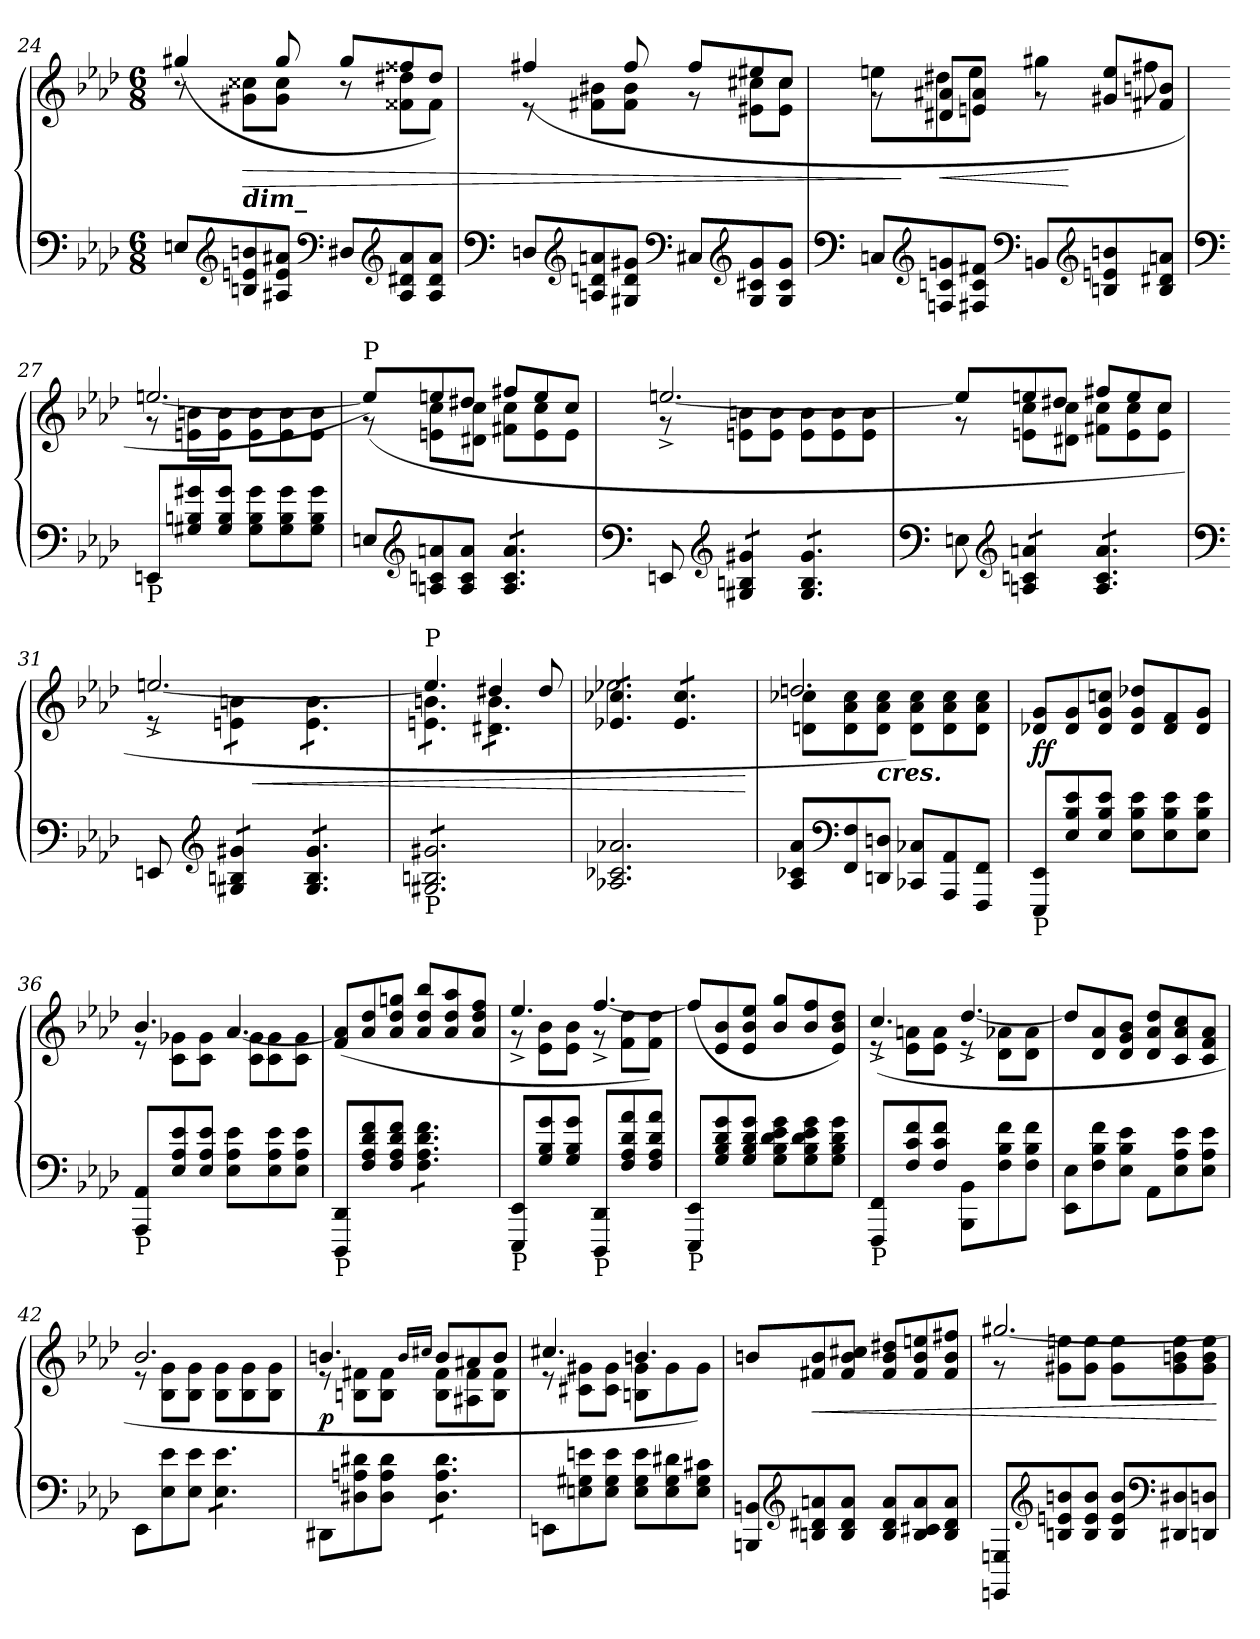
**kern	**kern	**dynam
*part1	*part1	*part1
*staff2	*staff1	*staff1/2
*clefF4	*clefG2	*
*k[b-e-a-d-]	*k[b-e-a-d-]	*
*A-:	*A-:	*
*M6/8	*M6/8	*
=24	=24	=24
*	*^	*
*	*	*^	*
8En/L	2.ryy	(>4gg#X/	8r	.
*clefG2	*	*	*	*
!	!	!	!LO:TX:b:Bi:t=dim_	!
!	!	!	!	!LO:HP:b
8Bn/ 8en/ 8bn/	.	.	8g#X\ 8cc##X\L	>
8A#X/ 8e/ 8a#X/J	.	8gg#/	8g#\ 8cc##\J	.
*clefF4	*	*	*	*
8D#X/L	.	8gg#/L	8r	.
*clefG2	*	*	*	*
8A#/ 8d#X/ 8a#/	.	8ff##X/	8f##X\ 8dd#X\L	.
8A#/ 8d#/ 8a#/J	.	8dd#/J)	8f##\J	.
!!LO:LB:g=z	!!	!!
=25	=25	=25	=25	=25
*clefF4	*	*	*	*
8Dn/L	2.ryy	(>4ff#X/	8re	.
*clefG2	*	*	*	*
8An/ 8dn/ 8an/	.	.	8f#X\ 8b#X\L	.
8G#X/ 8d/ 8g#X/J	.	8ff#/	8f#\ 8b#\J	.
*clefF4	*	*	*	*
8C#X/L	.	8ff#/L	8rg	.
*clefG2	*	*	*	*
8G#/ 8c#X/ 8g#/	.	8ee#X/	8e#X\ 8cc#X\L	.
8G#/ 8c#/ 8g#/J	.	8cc#/J	8e#\ 8cc#\J	.
*	*v	*v	*v	*
=26	=26	=26
*clefF4	*	*
*	*^	*
*	*	*^	*
*	*	*	*^	*
8Cn/L	8rg	4ryy	16ryy	8een\L	.
.	.	.	16ryy	.	]
*clefG2	*	*	*	*	*
!	!	!	!	!	!LO:HP:b
8Fn/ 8cn/ 8gn/	8d#X/ 8a#X/L	.	8ryy	8dd#X\	<
8F#X/ 8c/ 8f#X/J	8en/ 8a#/J	8ryy	4ryy	8ee\J	.
*clefF4	*	*	*	*	*
8BBn/L	8rg	16ryy	.	4gg#X\	.
.	.	16ryy	.	.	[
*clefG2	*	*	*	*	*
8Bn/ 8en/ 8bn/	8g#X/ 8ee/L	4ryy	4ryy	.	.
8B/ 8d#X/ 8an/J	8f#X/ 8bn/J	.	.	8ff#X\	.
*	*v	*v	*v	*v	*
=27	=27	=27
*clefF4	*	*
*	*^	*
*	*	*^	*
*	*	*	*^	*
!LO:TX:b:t=P	!	!	!	!	!
*	*	*	*v	*v	*
8EEn/L	16ryy	[2.een/	8rg	.
.	16ryy	.	.	.
8G#X/ 8Bn/ 8g#X/	8ryy	.	8en\ 8bn\L	.
8G#/ 8B/ 8g#/J	4ryy	.	8e\ 8b\J	.
8G#\ 8B\ 8g#\L	.	.	8e\ 8b\L	.
8G#\ 8B\ 8g#\	4ryy	.	8e\ 8b\	.
8G#\ 8B\ 8g#\J	.	.	8e\ 8b\J	.
!!LO:LB:g=z	!!	!!
=28	=28	=28	=28	=28
!	!LO:TX:a:t=P	!	!	!
8En/L	2.ryy	(>8ee/L])	8rg	.
*clefG2	*	*	*	*
8An/ 8cn/ 8an/	.	8een/	8en\ 8cc\L	.
8A/ 8c/ 8a/J	.	8dd#X/J	8d#X\ 8cc\J	.
*tremolo	*	*	*	*
8A/ 8c/ 8a/L	.	8ff#X/L	8f#X\ 8cc\L	.
8A/ 8c/ 8a/	.	8ee/	8e\ 8cc\	.
8A/ 8c/ 8a/J	.	8cc/J	8e\J	.
*Xtremolo	*	*	*	*
=29	=29	=29	=29	=29
*clefF4	*	*	*	*
8EEn/	2.ryy	[2.een^/	8rg	.
*clefG2	*	*	*	*
*tremolo	*	*	*	*
8G#X/ 8Bn/ 8g#X/L	.	.	8en\ 8bn\L	.
8G#X/ 8Bn/ 8g#X/J	.	.	8e\ 8b\J	.
*	*tremolo	*	*	*
8G#/ 8B/ 8g#/L	.	.	8e\ 8b\L	.
8G#/ 8B/ 8g#/	.	.	8e\ 8b\	.
8G#/ 8B/ 8g#/J	.	.	8e\ 8b\J	.
*	*Xtremolo	*	*	*
*Xtremolo	*	*	*	*
=30	=30	=30	=30	=30
*clefF4	*	*	*	*
8En\	2.ryy	8ee/L]	8rg	.
*clefG2	*	*	*	*
*tremolo	*	*	*	*
8An/ 8cn/ 8an/L	.	8een/	8en\ 8cc\L	.
8An/ 8cn/ 8an/J	.	8dd#X/J	8d#X\ 8cc\J	.
8A/ 8c/ 8a/L	.	8ff#X/L	8f#X\ 8cc\L	.
8A/ 8c/ 8a/	.	8ee/	8e\ 8cc\	.
8A/ 8c/ 8a/J	.	8cc/J	8e\ 8cc\J	.
*Xtremolo	*	*	*	*
=31	=31	=31	=31	=31
*clefF4	*	*	*	*
8EEn/	8ryy	[2.een^/	8re	.
*clefG2	*	*	*	*
*tremolo	*	*	*	*
8G#X/ 8Bn/ 8g#X/L	16ryy	.	8en\ 8bn\L	.
!	!	!	!	!LO:HP:b
.	16ryy	.	.	<
8G#X/ 8Bn/ 8g#X/J	4ryy	.	8e\ 8b\J	.
*	*tremolo	*	*	*
8G#/ 8B/ 8g#/L	.	.	8e\ 8b\L	.
8G#/ 8B/ 8g#/	4ryy	.	8e\ 8b\	.
8G#/ 8B/ 8g#/J	.	.	8e\ 8b\J	.
!!LO:LB:g=z	!!	!!
=32	=32	=32	=32	=32
!	!LO:TX:a:t=P	!	!	!
!LO:TX:b:t=P	!	!	!	!
8G#X/ 8Bn/ 8g#X/L	2.ryy	4.ee/]	8en\ 8bn\L	.
8G#X/ 8Bn/ 8g#X/	.	.	8en\ 8bn\	.
8G#X/ 8Bn/ 8g#X/	.	.	8en\ 8bn\J	.
*	*Xtremolo	*	*	*
8G#X/ 8Bn/ 8g#X/	.	4dd#X^/	8d#X\ 8b\L	.
8G#X/ 8Bn/ 8g#X/	.	.	8d#\ 8b\	.
8G#X/ 8Bn/ 8g#X/J	.	8dd#/	8d#\ 8b\J	.
*Xtremolo	*	*	*	*
=33	=33	=33	=33	=33
2.A-X/ 2.c-X/ 2.a-X/	8e-X/ 8cc-X/L	2ryy	2.ee-X\	.
.	8e-/ 8cc-/	.	.	.
.	8e-/ 8cc-/J	.	.	.
*	*tremolo	*	*	*
.	8e-/ 8cc-/L	.	.	.
.	8e-/ 8cc-/	4ryy	.	.
.	8e-/ 8cc-/J	.	.	.
*	*Xtremolo	*	*	*
*	*v	*v	*v	*
.	.	[
=34	=34	=34
*	*^	*
*	*	*^	*
8A-/ 8c-X/ 8a-/L	2.ryy	2.ddn/	8dn\ 8cc-X\L	.
*clefF4	*	*	*	*
8FF/ 8F/	.	.	8d\ 8a-\ 8cc-\	.
!	!	!	!LO:TX:b:Bi:t=cres.	!
8DDn/ 8Dn/J	.	.	8d\ 8a-\ 8cc-\J	.
*	*tremolo	*	*	*
8CC-X/ 8C-X/L	.	.	8d\ 8a-\ 8cc-\)L	.
8AAA-/ 8AA-/	.	.	8d\ 8a-\ 8cc-\)	.
8FFF/ 8FF/J	.	.	8d\ 8a-\ 8cc-\)J	.
*	*Xtremolo	*	*	*
*	*	*v	*v	*
=35	=35	=35	=35
!LO:TX:b:t=P	!	!	!
!	!	!	!LO:DY:b
8EEE-/ 8EE-/L	2.ryy	8d-X/ 8g/L	ff
8E-/ 8B-/ 8e-/	.	8d-/ 8g/	.
8E-/ 8B-/ 8e-/J	.	8d-/ 8g/ 8ccn/J	.
8E-\ 8B-\ 8e-\L	.	8d-/ 8g/ 8dd-X/L	.
8E-\ 8B-\ 8e-\	.	8d-/ 8f/	.
8E-\ 8B-\ 8e-\J	.	8d-/ 8g/J	.
=36	=36	=36	=36
*	*	*^	*
!LO:TX:b:t=P	!	!	!	!
8AAA-/ 8AA-/L	2.ryy	4.b-/	8re	.
8E-/ 8A-/ 8e-/	.	.	8c\ 8g-X\L	.
8E-/ 8A-/ 8e-/J	.	.	8c\ 8g-\J	.
8E-\ 8A-\ 8e-\L	.	[4.a-/	8c\ 8g-\L	.
8E-\ 8A-\ 8e-\	.	.	8c\ 8g-\	.
8E-\ 8A-\ 8e-\J	.	.	8c\ 8g-\J	.
!!LO:PB:g=z
=37	=37	=37	=37	=37
!LO:TX:b:t=P	!	!	!	!
*	*	*v	*v	*
8DDD-/ 8DD-/L	2.ryy	(>8f/ 8a-/]L	.
8F/ 8A-/ 8d-/ 8f/	.	8a-/ 8dd-/	.
8F/ 8A-/ 8d-/ 8f/J	.	8a-/ 8dd-/ 8ggn/J	.
*tremolo	*	*	*
8F\ 8A-\ 8d-\ 8f\L	.	8a-/ 8dd-/ 8bb-/L	.
8F\ 8A-\ 8d-\ 8f\	.	8a-/ 8dd-/ 8aa-/	.
8F\ 8A-\ 8d-\ 8f\J	.	8a-/ 8dd-/ 8ff/J	.
*Xtremolo	*	*	*
=38	=38	=38	=38
*	*	*^	*
!LO:TX:b:t=P	!	!	!	!
8EEE-/ 8EE-/L	2.ryy	4.ee-^/	8rg	.
8G/ 8B-/ 8g/	.	.	8e-\ 8b-\L	.
8G/ 8B-/ 8g/J	.	.	8e-\ 8b-\J	.
!LO:TX:b:t=P	!	!	!	!
8DDD-/ 8DD-/L	.	[4.ff^/	8rg	.
8F/ 8A-/ 8d-/ 8a-/	.	.	8f\ 8dd-\L	.
8F/ 8A-/ 8d-/ 8a-/J	.	.	8f\ 8dd-\J)	.
=39	=39	=39	=39	=39
!LO:TX:b:t=P	!	!	!	!
*	*	*v	*v	*
8EEE-/ 8EE-/L	2.ryy	(>8ff/L]	.
8G/ 8B-/ 8d-/ 8g/	.	8e-/ 8b-/	.
8G/ 8B-/ 8d-/ 8g/J	.	8e-/ 8b-/ 8ee-/J	.
8G\ 8B-\ 8d-\ 8e-\ 8g\L	.	8b-/ 8gg/L	.
8G\ 8B-\ 8d-\ 8e-\ 8g\	.	8b-/ 8ff/	.
8G\ 8B-\ 8d-\ 8g\J	.	8e-/ 8b-/ 8dd-/J)	.
=40	=40	=40	=40
*	*	*^	*
!LO:TX:b:t=P	!	!	!	!
8FFF/ 8FF/L	2.ryy	(>4.cc^/	8re	.
8F/ 8c/ 8f/	.	.	8e-\ 8an\L	.
8F/ 8c/ 8f/J	.	.	8e-\ 8a\J	.
8BBB-\ 8BB-\L	.	[4.dd-^/	8re	.
8F\ 8B-\ 8f\	.	.	8d-\ 8a-X\L	.
8F\ 8B-\ 8f\J	.	.	8d-\ 8a-\J	.
*	*	*v	*v	*
=41	=41	=41	=41
8EE-\ 8E-\L	2.ryy	8dd-/L]	.
8F\ 8B-\ 8f\	.	8d-/ 8a-/	.
8E-\ 8B-\ 8e-\J	.	8d-/ 8g/ 8b-/J	.
8AA-\L	.	8d-/ 8a-/ 8dd-/L	.
8E-\ 8A-\ 8e-\	.	8c/ 8a-/ 8cc/	.
8E-\ 8A-\ 8e-\J	.	8c/ 8f/ 8a-/J	.
!!LO:LB:g=z
=42	=42	=42	=42
*	*	*^	*
8EE-\L	2.ryy	2.b-/	8re	.
8E-\ 8e-\	.	.	8B-\ 8g\L	.
8E-\ 8e-\J	.	.	8B-\ 8g\J	.
*tremolo	*	*	*	*
*	*tremolo	*	*	*
8E-\ 8e-\L	.	.	8B-\ 8g\L	.
8E-\ 8e-\	.	.	8B-\ 8g\	.
8E-\ 8e-\J	.	.	8B-\ 8g\J	.
*	*Xtremolo	*	*	*
*Xtremolo	*	*	*	*
=43	=43	=43	=43	=43
!	!	!	!	!LO:DY:b
8DD#X\L	2.ryy	4.bn/	8re	p
8D#X\ 8An\ 8d#X\	.	.	8Bn\ 8f#X\L	.
8D#\ 8A\ 8d#\J	.	.	8B\ 8f#\J	.
.	.	16qb/LL	.	.
.	.	16qcc#X/JJ	.	.
*tremolo	*	*	*	*
8D#\ 8A\ 8d#\L	.	8b/L	8B\ 8f#\L	.
8D#\ 8A\ 8d#\	.	8a#X/	8A#X\ 8f#\	.
8D#\ 8A\ 8d#\J	.	8b/J	8B\ 8f#\J	.
*Xtremolo	*	*	*	*
=44	=44	=44	=44	=44
8EEn\L	2.ryy	4.cc#X/	8re	.
8En\ 8G#X\ 8en\	.	.	8c#X\ 8g#X\L	.
8E\ 8G#\ 8e\J	.	.	8c#\ 8g#\J	.
8E\ 8G#\ 8e\L	.	4.bn/	8Bn\ 8g#\L	.
8E\ 8G#\ 8d#X\	.	.	8g#\	.
8E\ 8G#\ 8c#X\J	.	.	8g#\J)	.
*	*	*v	*v	*
=45	=45	=45	=45
8BBBn/ 8BBn/L	2.ryy	8bn/L	.
*clefG2	*	*	*
!	!	!	!LO:HP:b
8Bn/ 8d#X/ 8an/	.	8f#X/ 8b/	<
8B/ 8d#/ 8a/J	.	8f#/ 8b/ 8cc#X/J	.
8B/ 8d#/ 8a/L	.	8f#/ 8b/ 8dd#X/L	.
8B/ 8c#X/ 8a/	.	8f#/ 8b/ 8een/	.
8B/ 8d#/ 8a/J	.	8f#/ 8b/ 8ff#X/J	.
!!LO:LB:g=z
=46	=46	=46	=46
*	*	*^	*
8EEn/ 8En/L	2.ryy	[2.gg#X/	8rg	.
*clefG2	*	*	*	*
8Bn/ 8en/ 8bn/	.	.	8g#X\ 8een\L	.
8B/ 8e/ 8b/J	.	.	8g#\ 8ee\J	.
8B/ 8e/ 8b/L	.	.	8g#\ 8ee\L	.
*clefF4	*	*	*	*
8DD#X/ 8D#X/	.	.	8g#\ 8bn\ 8ee\	.
8DDn/ 8Dn/J	.	.	8g#\ 8b\ 8ee\J	.
*	*v	*v	*v	*
.	.	[
=	=	=
*-	*-	*-
